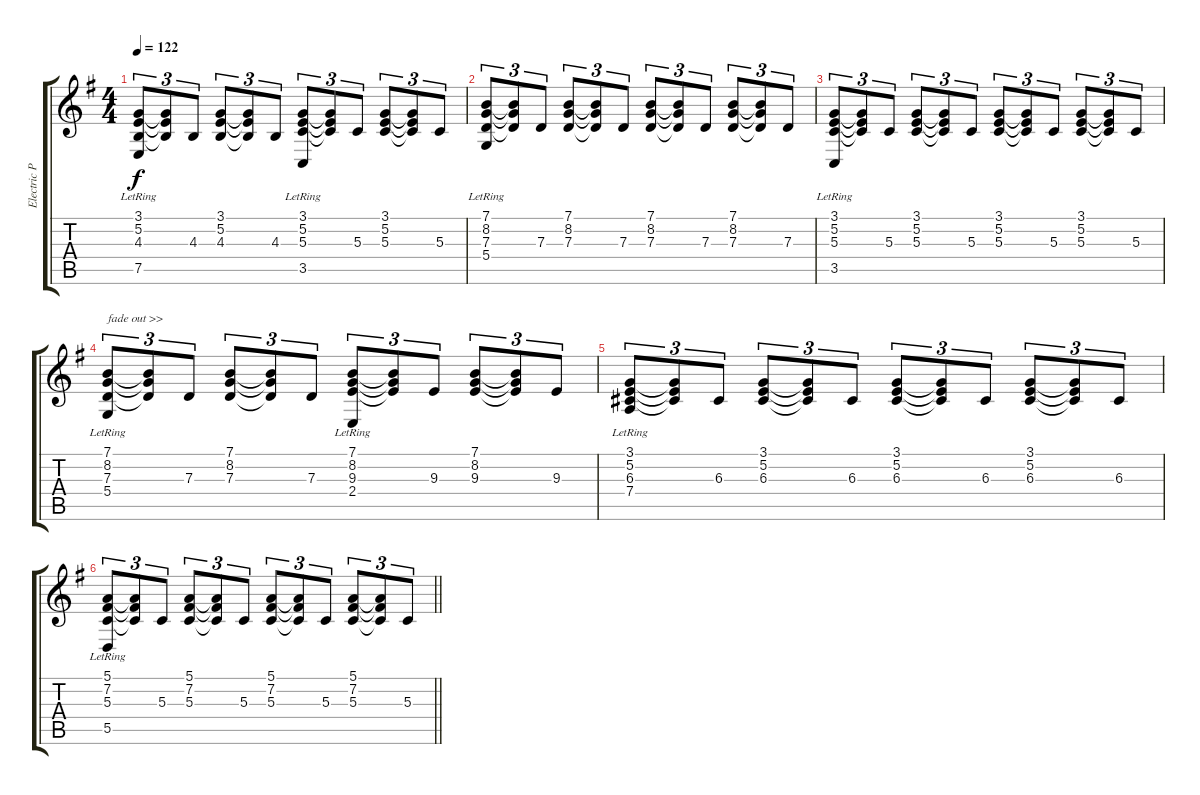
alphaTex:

\track ("Electric Piano" "Electric P") {instrument electricgrandpiano}
\staff {score tabs}
\tuning (E4 B3 G3 D3 A2 E2) {hide}
\ts (4 4)
\tempo 122
\clef g2
\ks g
(3.1 5.2 4.3 7.5{lr}).8{tu (3 2) dy f} (3.1{t} 5.2{t} 4.3{t}).8{tu (3 2)} 4.3.8{tu (3 2)} (3.1 5.2 4.3).8{tu (3 2)} (3.1{t} 5.2{t} 4.3{t}).8{tu (3 2)} 4.3.8{tu (3 2)} (3.1 5.2 5.3 3.5{lr}).8{tu (3 2)} (3.1{t} 5.2{t} 5.3{t}).8{tu (3 2)} 5.3.8{tu (3 2)} (3.1 5.2 5.3).8{tu (3 2)} (3.1{t} 5.2{t} 5.3{t}).8{tu (3 2)} 5.3.8{tu (3 2)} |
(7.1 8.2 7.3 5.4{lr}).8{tu (3 2)} (7.1{t} 8.2{t} 7.3{t}).8{tu (3 2)} 7.3.8{tu (3 2)} (7.1 8.2 7.3).8{tu (3 2)} (7.1{t} 8.2{t} 7.3{t}).8{tu (3 2)} 7.3.8{tu (3 2)} (7.1 8.2 7.3).8{tu (3 2)} (7.1{t} 8.2{t} 7.3{t}).8{tu (3 2)} 7.3.8{tu (3 2)} (7.1 8.2 7.3).8{tu (3 2)} (7.1{t} 8.2{t} 7.3{t}).8{tu (3 2)} 7.3.8{tu (3 2)} |
(3.1 5.2 5.3 3.5{lr}).8{tu (3 2)} (3.1{t} 5.2{t} 5.3{t}).8{tu (3 2)} 5.3.8{tu (3 2)} (3.1 5.2 5.3).8{tu (3 2)} (3.1{t} 5.2{t} 5.3{t}).8{tu (3 2)} 5.3.8{tu (3 2)} (3.1 5.2 5.3).8{tu (3 2)} (3.1{t} 5.2{t} 5.3{t}).8{tu (3 2)} 5.3.8{tu (3 2)} (3.1 5.2 5.3).8{tu (3 2)} (3.1{t} 5.2{t} 5.3{t}).8{tu (3 2)} 5.3.8{tu (3 2)} |
(7.1 8.2 7.3 5.4{lr}).8{tu (3 2) txt "fade out >>" volume 0} (7.1{t} 8.2{t} 7.3{t}).8{tu (3 2)} 7.3.8{tu (3 2)} (7.1 8.2 7.3).8{tu (3 2)} (7.1{t} 8.2{t} 7.3{t}).8{tu (3 2)} 7.3.8{tu (3 2)} (7.1 8.2 9.3 2.4{lr}).8{tu (3 2)} (7.1{t} 8.2{t} 9.3{t}).8{tu (3 2)} 9.3.8{tu (3 2)} (7.1 8.2 9.3).8{tu (3 2)} (7.1{t} 8.2{t} 9.3{t}).8{tu (3 2)} 9.3.8{tu (3 2)} |
(3.1 5.2 6.3 7.4{lr}).8{tu (3 2)} (3.1{t} 5.2{t} 6.3{t}).8{tu (3 2)} 6.3.8{tu (3 2)} (3.1 5.2 6.3).8{tu (3 2)} (3.1{t} 5.2{t} 6.3{t}).8{tu (3 2)} 6.3.8{tu (3 2)} (3.1 5.2 6.3).8{tu (3 2)} (3.1{t} 5.2{t} 6.3{t}).8{tu (3 2)} 6.3.8{tu (3 2)} (3.1 5.2 6.3).8{tu (3 2)} (3.1{t} 5.2{t} 6.3{t}).8{tu (3 2)} 6.3.8{tu (3 2)} |
\barLineRight lightlight
(5.1 7.2 5.3 5.5{lr}).8{tu (3 2)} (5.1{t} 7.2{t} 5.3{t}).8{tu (3 2)} 5.3.8{tu (3 2)} (5.1 7.2 5.3).8{tu (3 2)} (5.1{t} 7.2{t} 5.3{t}).8{tu (3 2)} 5.3.8{tu (3 2)} (5.1 7.2 5.3).8{tu (3 2)} (5.1{t} 7.2{t} 5.3{t}).8{tu (3 2)} 5.3.8{tu (3 2)} (5.1 7.2 5.3).8{tu (3 2)} (5.1{t} 7.2{t} 5.3{t}).8{tu (3 2)} 5.3.8{tu (3 2)}
